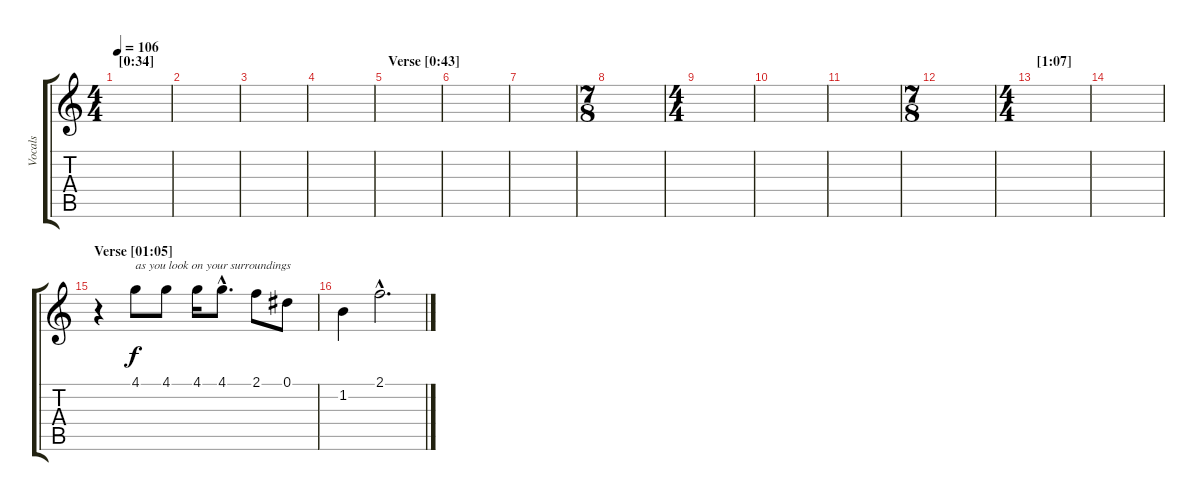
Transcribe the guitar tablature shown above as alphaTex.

\track ("Vocals" "Vocals") {instrument fretlessbass}
\staff {score tabs}
\tuning (Eb4 Bb3 Gb3 Db3 Ab2 Eb2) {hide}
\ts (4 4)
\section ("" "[0:34]")
\tempo 106
\clef g2
\ks c
|
|
|
|
\section ("" "Verse [0:43]")
|
|
|
\ts (7 8)
|
\ts (4 4)
\section ("" "")
|
|
|
\ts (7 8)
|
\ts (4 4)
\section ("" "[1:07]")
|
|
\section ("" "Verse [01:05]")
r.4 4.1.8{txt "as you look on your surroundings"} 4.1.8 4.1.16 4.1{hac}.8{d} 2.1.8 0.1.8 |
1.2.4 2.1{hac}.2{d}
